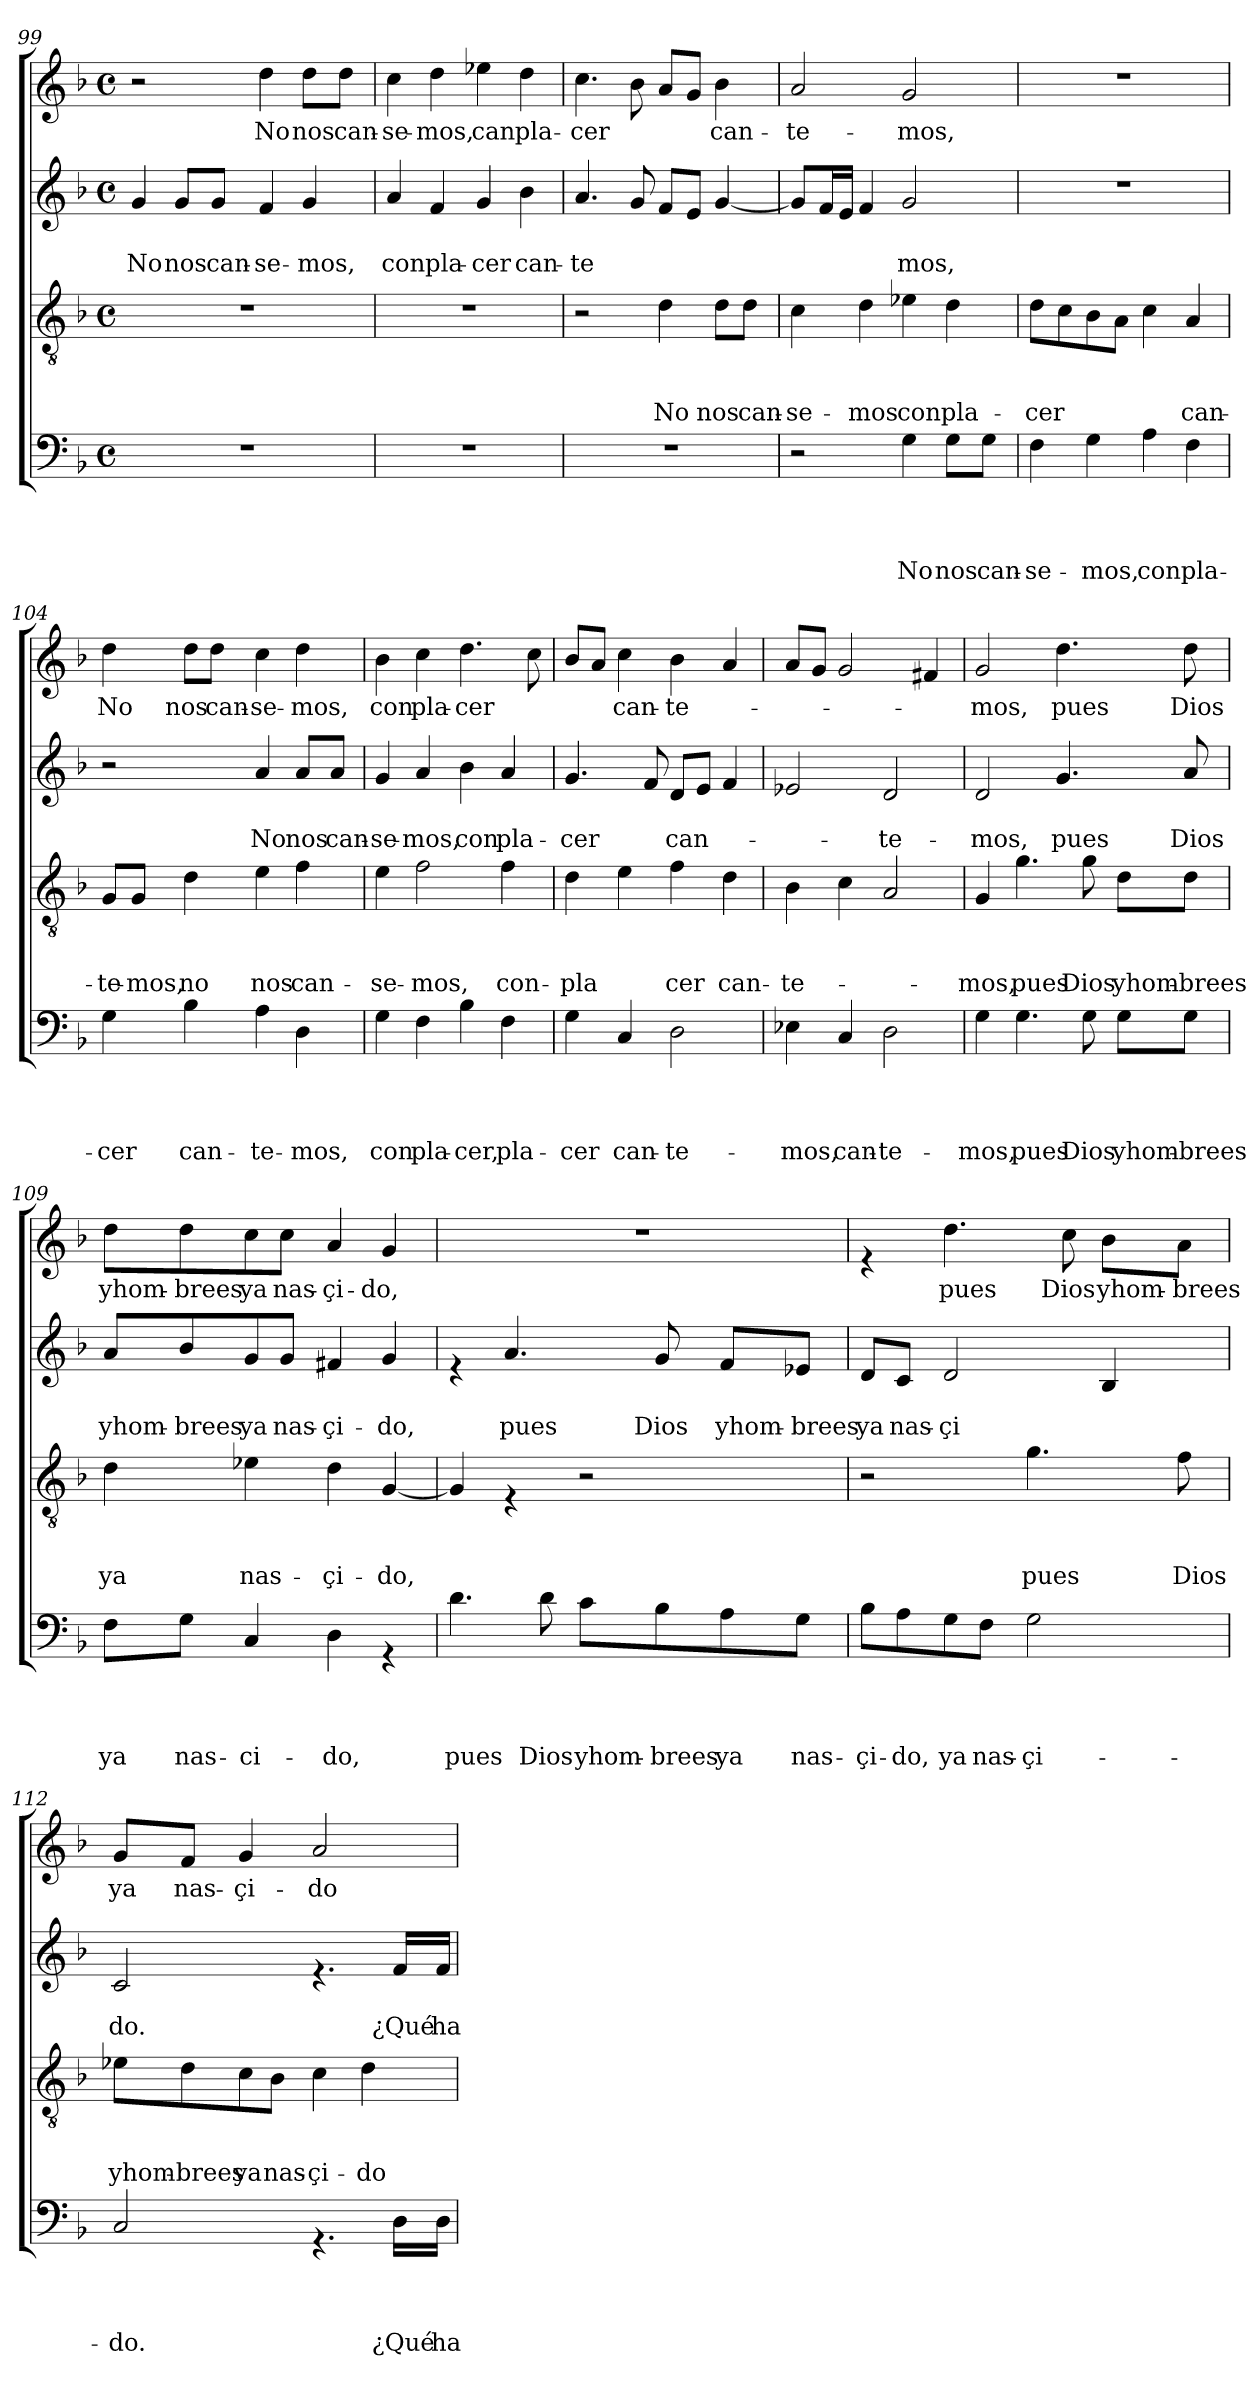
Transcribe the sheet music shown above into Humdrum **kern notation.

**kern	**text	**text	**text	**text	**kern	**text	**text	**text	**kern	**text	**text	**kern	**text
*part4	*part4	*part4	*part4	*part4	*part3	*part3	*part3	*part3	*part2	*part2	*part2	*part1	*part1
*staff4	*staff4	*staff4	*staff4	*staff4	*staff3	*staff3	*staff3	*staff3	*staff2	*staff2	*staff2	*staff1	*staff1
*clefF4	*	*	*	*	*clefGv2	*	*	*	*clefG2	*	*	*clefG2	*
*k[b-]	*	*	*	*	*k[b-]	*	*	*	*k[b-]	*	*	*k[b-]	*
*F:	*	*	*	*	*F:	*	*	*	*F:	*	*	*F:	*
*M4/4	*	*	*	*	*M4/4	*	*	*	*M4/4	*	*	*M4/4	*
*met(c)	*	*	*	*	*met(c)	*	*	*	*met(c)	*	*	*met(c)	*
=99	=99	=99	=99	=99	=99	=99	=99	=99	=99	=99	=99	=99	=99
!	!	!	!	!	!	!	!	!	!	!	!LO:LY:b	!	!
1r	.	.	.	.	1r	.	.	.	4g/	.	No	2r	.
!	!	!	!	!	!	!	!	!	!	!	!LO:LY:b	!	!
.	.	.	.	.	.	.	.	.	8g/L	.	nos	.	.
!	!	!	!	!	!	!	!	!	!	!	!LO:LY:b	!	!
.	.	.	.	.	.	.	.	.	8g/J	.	can-	.	.
!	!	!	!	!	!	!	!	!	!	!	!LO:LY:b	!	!LO:LY:b
.	.	.	.	.	.	.	.	.	4f/	.	-se-	4dd\	No
!	!	!	!	!	!	!	!	!	!	!	!LO:LY:b	!	!LO:LY:b
.	.	.	.	.	.	.	.	.	4g/	.	-mos,	8dd\L	nos
!	!	!	!	!	!	!	!	!	!	!	!	!	!LO:LY:b
.	.	.	.	.	.	.	.	.	.	.	.	8dd\J	can-
!!LO:LB:g=z
=100	=100	=100	=100	=100	=100	=100	=100	=100	=100	=100	=100	=100	=100
!	!	!	!	!	!	!	!	!	!	!	!LO:LY:b	!	!LO:LY:b
1r	.	.	.	.	1r	.	.	.	4a/	.	con	4cc\	-se-
!	!	!	!	!	!	!	!	!	!	!	!LO:LY:b	!	!LO:LY:b
.	.	.	.	.	.	.	.	.	4f/	.	pla-	4dd\	-mos,
!	!	!	!	!	!	!	!	!	!	!	!LO:LY:b	!	!LO:LY:b
.	.	.	.	.	.	.	.	.	4g/	.	-cer	4ee-X\	can
!	!	!	!	!	!	!	!	!	!	!	!LO:LY:b	!	!LO:LY:b
.	.	.	.	.	.	.	.	.	4b-\	.	can-	4dd\	pla-
!!LO:LB:g=z
=101	=101	=101	=101	=101	=101	=101	=101	=101	=101	=101	=101	=101	=101
!	!	!	!	!	!	!	!	!	!	!	!LO:LY:b	!	!LO:LY:b
1r	.	.	.	.	2r	.	.	.	4.a/	.	-te	4.cc\	-cer
.	.	.	.	.	.	.	.	.	8g/	.	.	8b-\	.
!	!	!	!	!	!	!	!	!LO:LY:b	!	!	!	!	!
.	.	.	.	.	4d\	.	.	No	8f/L	.	.	8a/L	.
.	.	.	.	.	.	.	.	.	8e/J	.	.	8g/J	.
!	!	!	!	!	!	!	!	!LO:LY:b	!	!	!	!	!LO:LY:b
.	.	.	.	.	8d\L	.	.	nos	[<4g/	.	.	4b-\	can-
!	!	!	!	!	!	!	!	!LO:LY:b	!	!	!	!	!
.	.	.	.	.	8d\J	.	.	can-	.	.	.	.	.
=102	=102	=102	=102	=102	=102	=102	=102	=102	=102	=102	=102	=102	=102
!	!	!	!	!	!	!	!	!LO:LY:b	!	!	!	!	!LO:LY:b
2r	.	.	.	.	4c\	.	.	-se-	8g/L]	.	.	2a/	-te-
.	.	.	.	.	.	.	.	.	16f/L	.	.	.	.
.	.	.	.	.	.	.	.	.	16e/JJ	.	.	.	.
!	!	!	!	!	!	!	!	!LO:LY:b	!	!	!	!	!
.	.	.	.	.	4d\	.	.	-mos	4f/	.	.	.	.
!	!	!	!	!LO:LY:b	!	!	!	!LO:LY:b	!	!	!LO:LY:b	!	!LO:LY:b
4G\	.	.	.	No	4e-X\	.	.	con	2g/	.	mos,	2g/	-mos,
!	!	!	!	!LO:LY:b	!	!	!	!LO:LY:b	!	!	!	!	!
8G\L	.	.	.	nos	4d\	.	.	pla-	.	.	.	.	.
!	!	!	!	!LO:LY:b	!	!	!	!	!	!	!	!	!
8G\J	.	.	.	can-	.	.	.	.	.	.	.	.	.
=103	=103	=103	=103	=103	=103	=103	=103	=103	=103	=103	=103	=103	=103
!	!	!	!	!LO:LY:b	!	!	!	!LO:LY:b	!	!	!	!	!
4F\	.	.	.	-se-	8d\L	.	.	-cer	1r	.	.	1r	.
.	.	.	.	.	8c\	.	.	.	.	.	.	.	.
!	!	!	!	!LO:LY:b	!	!	!	!	!	!	!	!	!
4G\	.	.	.	-mos,	8B-\	.	.	.	.	.	.	.	.
.	.	.	.	.	8A\J	.	.	.	.	.	.	.	.
!	!	!	!	!LO:LY:b	!	!	!	!	!	!	!	!	!
4A\	.	.	.	con	4c\	.	.	.	.	.	.	.	.
!	!	!	!	!LO:LY:b	!	!	!	!LO:LY:b	!	!	!	!	!
4F\	.	.	.	pla-	4A/	.	.	can-	.	.	.	.	.
=104	=104	=104	=104	=104	=104	=104	=104	=104	=104	=104	=104	=104	=104
!	!	!	!	!LO:LY:b	!	!	!	!LO:LY:b	!	!	!	!	!LO:LY:b
4G\	.	.	.	-cer	8G/L	.	.	-te-	2r	.	.	4dd\	No
!	!	!	!	!	!	!	!	!LO:LY:b	!	!	!	!	!
.	.	.	.	.	8G/J	.	.	-mos,	.	.	.	.	.
!	!	!	!	!LO:LY:b	!	!	!	!LO:LY:b	!	!	!	!	!LO:LY:b
4B-\	.	.	.	can-	4d\	.	.	no	.	.	.	8dd\L	nos
!	!	!	!	!	!	!	!	!	!	!	!	!	!LO:LY:b
.	.	.	.	.	.	.	.	.	.	.	.	8dd\J	can-
!	!	!	!	!LO:LY:b	!	!	!	!LO:LY:b	!	!	!LO:LY:b	!	!LO:LY:b
4A\	.	.	.	-te-	4e\	.	.	nos	4a/	.	No	4cc\	-se-
!	!	!	!	!LO:LY:b	!	!	!	!LO:LY:b	!	!	!LO:LY:b	!	!LO:LY:b
4D\	.	.	.	-mos,	4f\	.	.	can-	8a/L	.	nos	4dd\	-mos,
!	!	!	!	!	!	!	!	!	!	!	!LO:LY:b	!	!
.	.	.	.	.	.	.	.	.	8a/J	.	can-	.	.
!!LO:LB:g=z
=105	=105	=105	=105	=105	=105	=105	=105	=105	=105	=105	=105	=105	=105
!	!	!	!	!LO:LY:b	!	!	!	!LO:LY:b	!	!	!LO:LY:b	!	!LO:LY:b
4G\	.	.	.	con	4e\	.	.	-se-	4g/	.	-se-	4b-\	con
!	!	!	!	!LO:LY:b	!	!	!	!LO:LY:b	!	!	!LO:LY:b	!	!LO:LY:b
4F\	.	.	.	pla-	2f\	.	.	-mos,	4a/	.	-mos,	4cc\	pla-
!	!	!	!	!LO:LY:b	!	!	!	!	!	!	!LO:LY:b	!	!LO:LY:b
4B-\	.	.	.	-cer,	.	.	.	.	4b-\	.	con	4.dd\	-cer
!	!	!	!	!LO:LY:b	!	!	!	!LO:LY:b	!	!	!LO:LY:b	!	!
4F\	.	.	.	pla-	4f\	.	.	con-	4a/	.	pla-	.	.
.	.	.	.	.	.	.	.	.	.	.	.	8cc\	.
!!LO:PB:g=z
=106	=106	=106	=106	=106	=106	=106	=106	=106	=106	=106	=106	=106	=106
!	!	!	!	!LO:LY:b	!	!	!	!LO:LY:b	!	!	!LO:LY:b	!	!
4G\	.	.	.	-cer	4d\	.	.	-pla	4.g/	.	-cer	8b-/L	.
.	.	.	.	.	.	.	.	.	.	.	.	8a/J	.
!	!	!	!	!LO:LY:b	!	!	!	!	!	!	!	!	!LO:LY:b
4C/	.	.	.	can-	4e\	.	.	.	.	.	.	4cc\	can-
.	.	.	.	.	.	.	.	.	8f/	.	.	.	.
!	!	!	!	!LO:LY:b	!	!	!	!LO:LY:b	!	!	!LO:LY:b	!	!LO:LY:b
2D\	.	.	.	-te-	4f\	.	.	cer	8d/L	.	can-	4b-\	-te-
.	.	.	.	.	.	.	.	.	8e/J	.	.	.	.
!	!	!	!	!	!	!	!	!LO:LY:b	!	!	!	!	!
.	.	.	.	.	4d\	.	.	can-	4f/	.	.	4a/	.
=107	=107	=107	=107	=107	=107	=107	=107	=107	=107	=107	=107	=107	=107
!	!	!	!	!LO:LY:b	!	!	!	!LO:LY:b	!	!	!	!	!
4E-X\	.	.	.	-mos,	4B-\	.	.	-te-	2e-X/	.	.	8a/L	.
.	.	.	.	.	.	.	.	.	.	.	.	8g/J	.
!	!	!	!	!LO:LY:b	!	!	!	!	!	!	!	!	!
4C/	.	.	.	can-	4c\	.	.	.	.	.	.	2g/	.
!	!	!	!	!LO:LY:b	!	!	!	!	!	!	!LO:LY:b	!	!
2D\	.	.	.	-te-	2A/	.	.	.	2d/	.	-te-	.	.
.	.	.	.	.	.	.	.	.	.	.	.	4f#X/	.
=108	=108	=108	=108	=108	=108	=108	=108	=108	=108	=108	=108	=108	=108
!	!	!	!	!LO:LY:b	!	!	!	!LO:LY:b	!	!	!LO:LY:b	!	!LO:LY:b
4G\	.	.	.	-mos,	4G/	.	.	-mos,	2d/	.	-mos,	2g/	-mos,
!	!	!	!	!LO:LY:b	!	!	!	!LO:LY:b	!	!	!	!	!
4.G\	.	.	.	pues	4.g\	.	.	pues	.	.	.	.	.
!	!	!	!	!	!	!	!	!	!	!	!LO:LY:b	!	!LO:LY:b
.	.	.	.	.	.	.	.	.	4.g/	.	pues	4.dd\	pues
!	!	!	!	!LO:LY:b	!	!	!	!LO:LY:b	!	!	!	!	!
8G\	.	.	.	Dios	8g\	.	.	Dios	.	.	.	.	.
!	!	!	!	!LO:LY:b	!	!	!	!LO:LY:b	!	!	!	!	!
8G\L	.	.	.	yhom-	8d\L	.	.	yhom-	.	.	.	.	.
!	!	!	!	!LO:LY:b	!	!	!	!LO:LY:b	!	!	!LO:LY:b	!	!LO:LY:b
8G\J	.	.	.	-brees	8d\J	.	.	-brees	8a/	.	Dios	8dd\	Dios
=109	=109	=109	=109	=109	=109	=109	=109	=109	=109	=109	=109	=109	=109
!	!	!	!	!LO:LY:b	!	!	!	!LO:LY:b	!	!	!LO:LY:b	!	!LO:LY:b
8F\L	.	.	.	ya	4d\	.	.	ya	8a/L	.	yhom-	8dd\L	yhom-
!	!	!	!	!LO:LY:b	!	!	!	!	!	!	!LO:LY:b	!	!LO:LY:b
8G\J	.	.	.	nas-	.	.	.	.	8b-/	.	-brees	8dd\	-brees
!	!	!	!	!LO:LY:b	!	!	!	!LO:LY:b	!	!	!LO:LY:b	!	!LO:LY:b
4C/	.	.	.	-ci-	4e-X\	.	.	nas-	8g/	.	ya	8cc\	ya
!	!	!	!	!	!	!	!	!	!	!	!LO:LY:b	!	!LO:LY:b
.	.	.	.	.	.	.	.	.	8g/J	.	nas-	8cc\J	nas-
!	!	!	!	!LO:LY:b	!	!	!	!LO:LY:b	!	!	!LO:LY:b	!	!LO:LY:b
4D\	.	.	.	-do,	4d\	.	.	-çi-	4f#X/	.	-çi-	4a/	-çi-
!	!	!	!	!	!	!	!	!LO:LY:b	!	!	!LO:LY:b	!	!LO:LY:b
4rGG	.	.	.	.	[<4G/	.	.	-do,	4g/	.	-do,	4g/	-do,
!!LO:LB:g=z
=110	=110	=110	=110	=110	=110	=110	=110	=110	=110	=110	=110	=110	=110
!	!	!	!	!LO:LY:b	!	!	!	!	!	!	!	!	!
4.d\	.	.	.	pues	4G/]	.	.	.	4re	.	.	1r	.
!	!	!	!	!	!	!	!	!	!	!	!LO:LY:b	!	!
.	.	.	.	.	4rE	.	.	.	4.a/	.	pues	.	.
!	!	!	!	!LO:LY:b	!	!	!	!	!	!	!	!	!
8d\	.	.	.	Dios	.	.	.	.	.	.	.	.	.
!	!	!	!	!LO:LY:b	!	!	!	!	!	!	!	!	!
8c\L	.	.	.	yhom-	2r	.	.	.	.	.	.	.	.
!	!	!	!	!LO:LY:b	!	!	!	!	!	!	!LO:LY:b	!	!
8B-\	.	.	.	-brees	.	.	.	.	8g/	.	Dios	.	.
!	!	!	!	!LO:LY:b	!	!	!	!	!	!	!LO:LY:b	!	!
8A\	.	.	.	ya	.	.	.	.	8f/L	.	yhom-	.	.
!	!	!	!	!LO:LY:b	!	!	!	!	!	!	!LO:LY:b	!	!
8G\J	.	.	.	nas-	.	.	.	.	8e-X/J	.	-brees	.	.
=111	=111	=111	=111	=111	=111	=111	=111	=111	=111	=111	=111	=111	=111
!	!	!	!	!LO:LY:b	!	!	!	!	!	!	!LO:LY:b	!	!
8B-\L	.	.	.	-çi-	2r	.	.	.	8d/L	.	ya	4re	.
!	!	!	!	!LO:LY:b	!	!	!	!	!	!	!LO:LY:b	!	!
8A\	.	.	.	-do,	.	.	.	.	8c/J	.	nas-	.	.
!	!	!	!	!LO:LY:b	!	!	!	!	!	!	!LO:LY:b	!	!LO:LY:b
8G\	.	.	.	ya	.	.	.	.	2d/	.	-çi	4.dd\	pues
!	!	!	!	!LO:LY:b	!	!	!	!	!	!	!	!	!
8F\J	.	.	.	nas-	.	.	.	.	.	.	.	.	.
!	!	!	!	!LO:LY:b	!	!	!	!LO:LY:b	!	!	!	!	!
2G\	.	.	.	-çi-	4.g\	.	.	pues	.	.	.	.	.
!	!	!	!	!	!	!	!	!	!	!	!	!	!LO:LY:b
.	.	.	.	.	.	.	.	.	.	.	.	8cc\	Dios
!	!	!	!	!	!	!	!	!	!	!	!	!	!LO:LY:b
.	.	.	.	.	.	.	.	.	4B-/	.	.	8b-\L	yhom-
!	!	!	!	!	!	!	!	!LO:LY:b	!	!	!	!	!LO:LY:b
.	.	.	.	.	8f\	.	.	Dios	.	.	.	8a\J	-brees
=112	=112	=112	=112	=112	=112	=112	=112	=112	=112	=112	=112	=112	=112
!	!	!	!	!LO:LY:b	!	!	!	!LO:LY:b	!	!	!LO:LY:b	!	!LO:LY:b
2C/	.	.	.	-do.	8e-X\L	.	.	yhom-	2c/	.	do.	8g/L	ya
!	!	!	!	!	!	!	!	!LO:LY:b	!	!	!	!	!LO:LY:b
.	.	.	.	.	8d\	.	.	-brees	.	.	.	8f/J	nas-
!	!	!	!	!	!	!	!	!LO:LY:b	!	!	!	!	!LO:LY:b
.	.	.	.	.	8c\	.	.	ya	.	.	.	4g/	-çi-
!	!	!	!	!	!	!	!	!LO:LY:b	!	!	!	!	!
.	.	.	.	.	8B-\J	.	.	nas-	.	.	.	.	.
!	!	!	!	!	!	!	!	!LO:LY:b	!	!	!	!	!LO:LY:b
4.rGG	.	.	.	.	4c\	.	.	-çi-	4.re	.	.	2a/	-do
!	!	!	!	!	!	!	!	!LO:LY:b	!	!	!	!	!
.	.	.	.	.	4d\	.	.	-do	.	.	.	.	.
!	!	!	!	!LO:LY:b	!	!	!	!	!	!	!LO:LY:b	!	!
16D\LL	.	.	.	¿Qué	.	.	.	.	16f/LL	.	¿Qué	.	.
!	!	!	!	!LO:LY:b	!	!	!	!	!	!	!LO:LY:b	!	!
16D\JJ	.	.	.	ha-	.	.	.	.	16f/JJ	.	ha-	.	.
=	=	=	=	=	=	=	=	=	=	=	=	=	=
*-	*-	*-	*-	*-	*-	*-	*-	*-	*-	*-	*-	*-	*-
